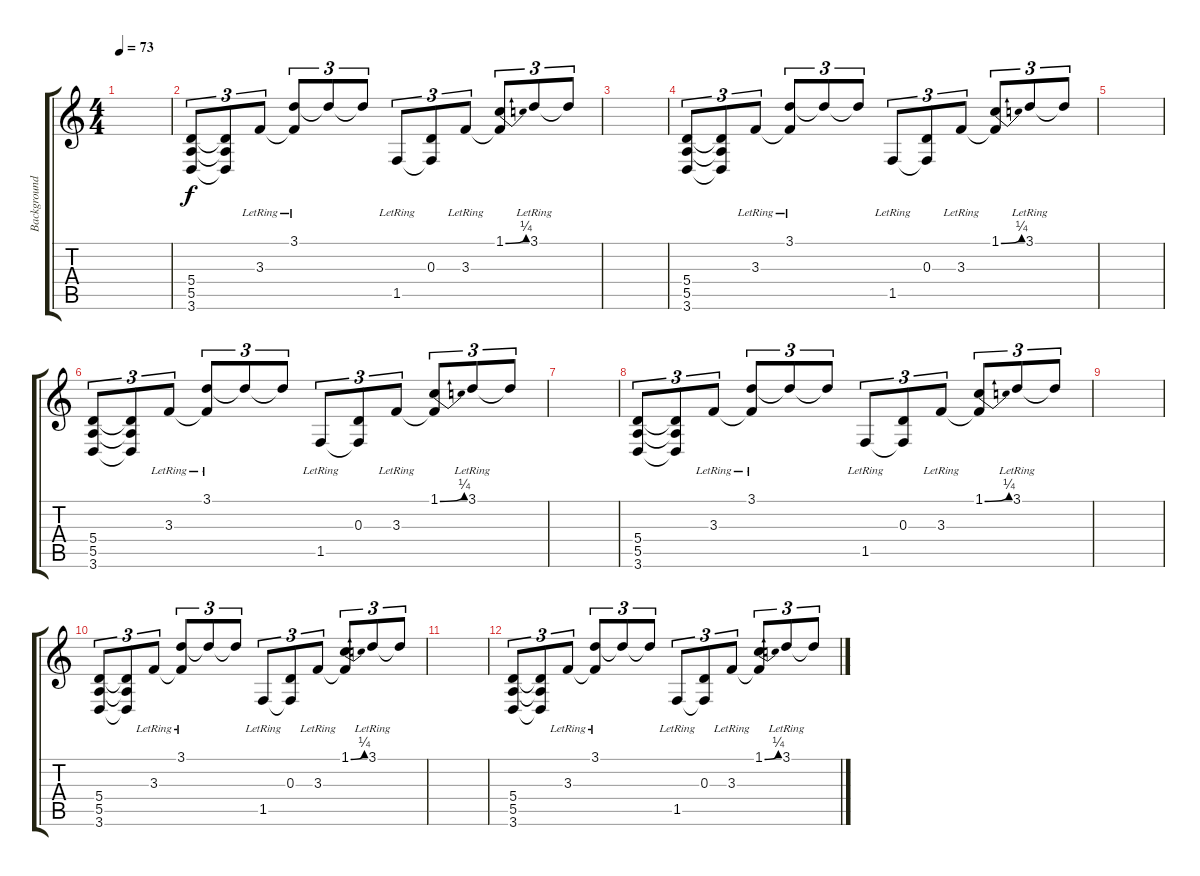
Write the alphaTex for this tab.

\track ("Background Guitar" "Background") {instrument electricguitarjazz}
\staff {score tabs}
\tuning (B3 Gb3 D3 A2 E2 B1) {hide}
\ts (4 4)
\tempo 73
\clef g2
\ks c
|
(5.4 5.5 3.6).8{tu (3 2) volume 10 balance 8 instrument electricguitarjazz} (5.4{t} 5.5{t} 3.6{t}).8{tu (3 2)} 3.3{lr}.8{tu (3 2)} (3.1{lr} 3.3{t}).8{tu (3 2)} 3.1{t}.8{tu (3 2)} 3.1{t}.8{tu (3 2)} 1.5{lr}.8{tu (3 2)} (0.3 1.5{t}).8{tu (3 2)} 3.3{lr}.8{tu (3 2)} (1.1{be (bend 0 0 60 1)} 3.3{t}).8{tu (3 2)} 3.1{lr}.8{tu (3 2)} 3.1{t}.8{tu (3 2)} |
|
(5.4 5.5 3.6).8{tu (3 2)} (5.4{t} 5.5{t} 3.6{t}).8{tu (3 2)} 3.3{lr}.8{tu (3 2)} (3.1{lr} 3.3{t}).8{tu (3 2)} 3.1{t}.8{tu (3 2)} 3.1{t}.8{tu (3 2)} 1.5{lr}.8{tu (3 2)} (0.3 1.5{t}).8{tu (3 2)} 3.3{lr}.8{tu (3 2)} (1.1{be (bend 0 0 60 1)} 3.3{t}).8{tu (3 2)} 3.1{lr}.8{tu (3 2)} 3.1{t}.8{tu (3 2)} |
|
(5.4 5.5 3.6).8{tu (3 2)} (5.4{t} 5.5{t} 3.6{t}).8{tu (3 2)} 3.3{lr}.8{tu (3 2)} (3.1{lr} 3.3{t}).8{tu (3 2)} 3.1{t}.8{tu (3 2)} 3.1{t}.8{tu (3 2)} 1.5{lr}.8{tu (3 2)} (0.3 1.5{t}).8{tu (3 2)} 3.3{lr}.8{tu (3 2)} (1.1{be (bend 0 0 60 1)} 3.3{t}).8{tu (3 2)} 3.1{lr}.8{tu (3 2)} 3.1{t}.8{tu (3 2)} |
|
(5.4 5.5 3.6).8{tu (3 2)} (5.4{t} 5.5{t} 3.6{t}).8{tu (3 2)} 3.3{lr}.8{tu (3 2)} (3.1{lr} 3.3{t}).8{tu (3 2)} 3.1{t}.8{tu (3 2)} 3.1{t}.8{tu (3 2)} 1.5{lr}.8{tu (3 2)} (0.3 1.5{t}).8{tu (3 2)} 3.3{lr}.8{tu (3 2)} (1.1{be (bend 0 0 60 1)} 3.3{t}).8{tu (3 2)} 3.1{lr}.8{tu (3 2)} 3.1{t}.8{tu (3 2)} |
|
(5.4 5.5 3.6).8{tu (3 2)} (5.4{t} 5.5{t} 3.6{t}).8{tu (3 2)} 3.3{lr}.8{tu (3 2)} (3.1{lr} 3.3{t}).8{tu (3 2)} 3.1{t}.8{tu (3 2)} 3.1{t}.8{tu (3 2)} 1.5{lr}.8{tu (3 2)} (0.3 1.5{t}).8{tu (3 2)} 3.3{lr}.8{tu (3 2)} (1.1{be (bend 0 0 60 1)} 3.3{t}).8{tu (3 2)} 3.1{lr}.8{tu (3 2)} 3.1{t}.8{tu (3 2)} |
|
(5.4 5.5 3.6).8{tu (3 2)} (5.4{t} 5.5{t} 3.6{t}).8{tu (3 2)} 3.3{lr}.8{tu (3 2)} (3.1{lr} 3.3{t}).8{tu (3 2)} 3.1{t}.8{tu (3 2)} 3.1{t}.8{tu (3 2)} 1.5{lr}.8{tu (3 2)} (0.3 1.5{t}).8{tu (3 2)} 3.3{lr}.8{tu (3 2)} (1.1{be (bend 0 0 60 1)} 3.3{t}).8{tu (3 2)} 3.1{lr}.8{tu (3 2)} 3.1{t}.8{tu (3 2)}
